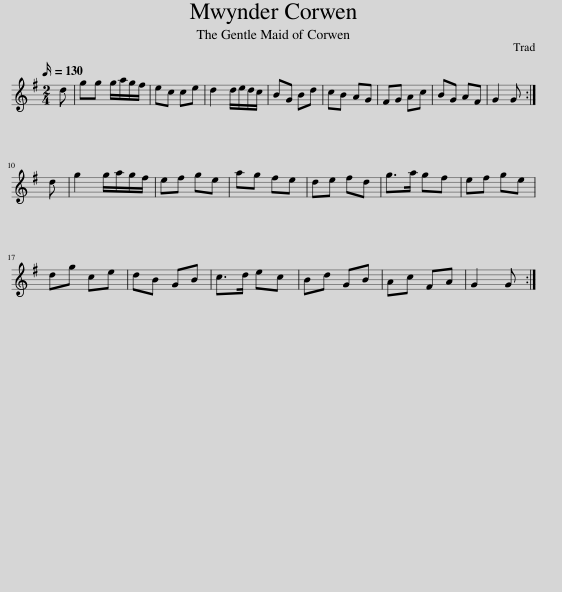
X:1
L:1/8
Q:1/4=130
M:2/4
I:linebreak $
K:G
V:1 treble
V:1
 d | gg g/a/g/f/ | ec ce | d2 d/e/d/c/ | BG Bd | %5
 cB AG | FG Ac | BG AF | G2 G :|$ d | %10
 g2 g/a/g/f/ | ef ge | ag fe | de fd | g>a gf | %15
 ef ge |$ dg ce | dB GB | c>d ec | Bd GB | %20
 Ac FA | G2 G :| %22
